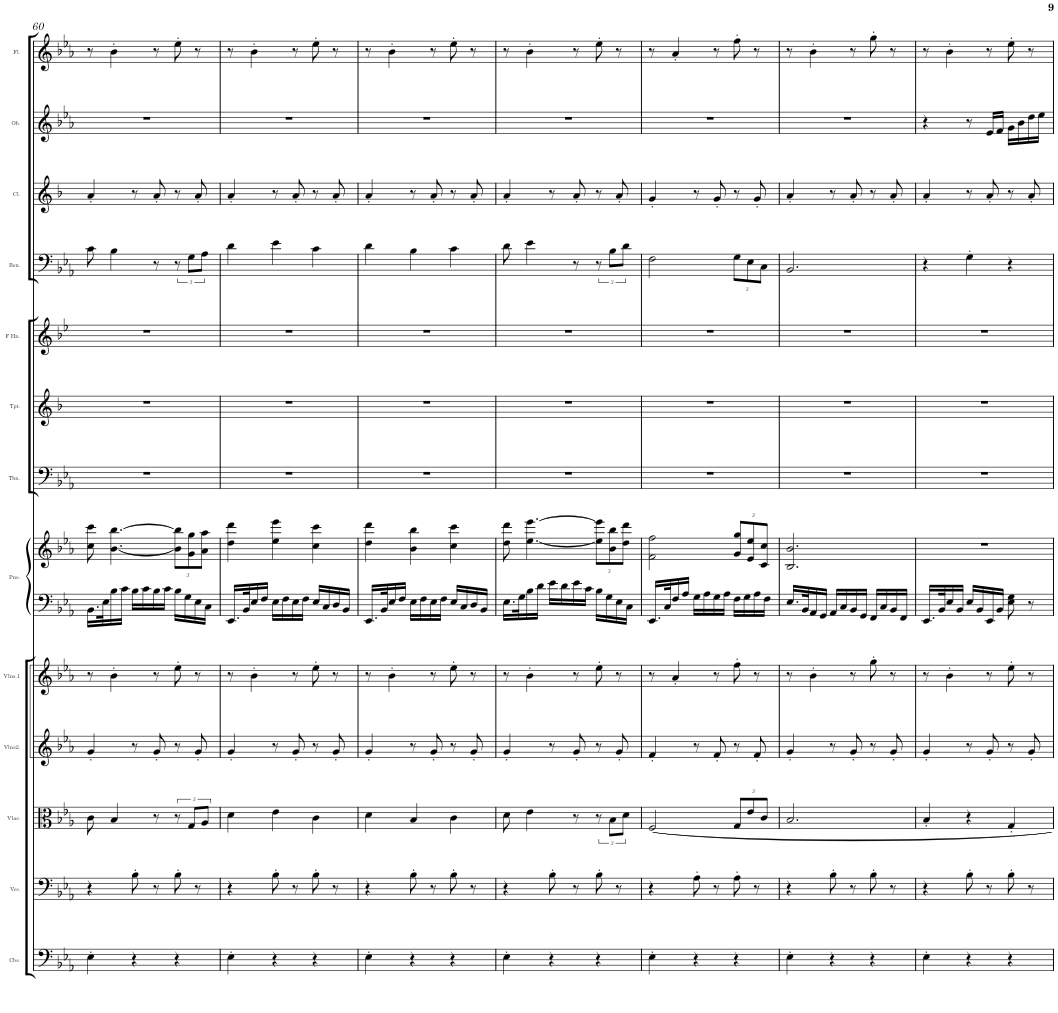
**kern	**kern	**kern	**kern	**kern	**kern	**kern	**kern	**kern	**kern	**kern	**kern	**kern	**kern
*part13	*part12	*part11	*part10	*part9	*part8	*part8	*part7	*part6	*part5	*part4	*part3	*part2	*part1
*staff14	*staff13	*staff12	*staff11	*staff10	*staff9	*staff8	*staff7	*staff6	*staff5	*staff4	*staff3	*staff2	*staff1
*I"Contrabass Section	*I"Violoncello Section	*I"Viola Section	*I"Violin Section2	*I"Violin Section1	*I"Grand Piano	*	*I"Trombone	*I"Trumpet	*I"French Horn	*I"Bassoon	*I"Clarinet	*I"Oboe	*I"Flute
*I'Cbs.	*I'Vcs.	*I'Vlas.	*I'Vlns2.	*I'Vlns.1	*I'Pno.	*	*I'Tbn.	*I'Tpt.	*I'F Hn.	*I'Bsn.	*I'Cl.	*I'Ob.	*I'Fl.
!!LO:PB:g=z
*clefF4	*clefF4	*clefC3	*clefG2	*clefG2	*clefF4	*clefG2	*clefF4	*clefG2	*clefG2	*clefF4	*clefG2	*clefG2	*clefG2
*Trd7c12	*	*	*	*	*	*	*	*Trd1c2	*Trd4c7	*	*Trd1c2	*	*
*k[b-e-a-]	*k[b-e-a-]	*k[b-e-a-]	*k[b-e-a-]	*k[b-e-a-]	*k[b-e-a-]	*k[b-e-a-]	*k[b-e-a-]	*k[b-]	*k[b-e-]	*k[b-e-a-]	*k[b-]	*k[b-e-a-]	*k[b-e-a-]
*E-:	*E-:	*E-:	*E-:	*E-:	*E-:	*E-:	*E-:	*F:	*B-:	*E-:	*F:	*E-:	*E-:
*M3/4	*M3/4	*M3/4	*M3/4	*M3/4	*M3/4	*M3/4	*M3/4	*M3/4	*M3/4	*M3/4	*M3/4	*M3/4	*M3/4
=60	=60	=60	=60	=60	=60	=60	=60	=60	=60	=60	=60	=60	=60
4E-'\	4r	8c\	4g'/	8r	16.BB-\LL	8cc\ 8ccc\	2.r	2.r	2.r	8c\	4a'/	2.r	8r
.	.	.	.	.	32E-\K	.	.	.	.	.	.	.	.
.	.	4B-/	.	4b-'\	16B-\	[4.b-\ [4.bb-\	.	.	.	4B-\	.	.	4b-'\
.	.	.	.	.	16c\JJ	.	.	.	.	.	.	.	.
4r	8B-'\	.	8r	.	16B-\LL	.	.	.	.	.	8r	.	.
.	.	.	.	.	16c\	.	.	.	.	.	.	.	.
.	8r	8r	8g'/	8r	16B-\	.	.	.	.	8r	8a'/	.	8r
.	.	.	.	.	16c\JJ	.	.	.	.	.	.	.	.
*	*	*	*	*	*	*Xbrackettup	*	*	*	*	*	*	*
4r	8B-'\	12r	8r	8ee-'\	16B-\LL	12b-\] 12bb-\]L	.	.	.	12r	8r	.	8ee-'\
.	.	.	.	.	16G\	.	.	.	.	.	.	.	.
.	.	12G/L	.	.	.	12g\ 12gg\	.	.	.	12G\L	.	.	.
.	8r	.	8g'/	8r	16E-\	.	.	.	.	.	8a'/	.	8r
.	.	12A-/J	.	.	.	12a-\ 12aa-\J	.	.	.	12A-\J	.	.	.
.	.	.	.	.	16C\JJ	.	.	.	.	.	.	.	.
=61	=61	=61	=61	=61	=61	=61	=61	=61	=61	=61	=61	=61	=61
4E-'\	4r	4d\	4g'/	8r	16.EE-/LL	4dd\ 4ddd\	2.r	2.r	2.r	4d\	4a'/	2.r	8r
.	.	.	.	.	32BB-/K	.	.	.	.	.	.	.	.
.	.	.	.	4b-'\	16E-/	.	.	.	.	.	.	.	4b-'\
.	.	.	.	.	16F/JJ	.	.	.	.	.	.	.	.
4r	8B-'\	4e-\	8r	.	16E-\LL	4ee-\ 4eee-\	.	.	.	4e-\	8r	.	.
.	.	.	.	.	16F\	.	.	.	.	.	.	.	.
.	8r	.	8g'/	8r	16E-\	.	.	.	.	.	8a'/	.	8r
.	.	.	.	.	16F\JJ	.	.	.	.	.	.	.	.
4r	8B-'\	4c\	8r	8ee-'\	16E-/LL	4cc\ 4ccc\	.	.	.	4c\	8r	.	8ee-'\
.	.	.	.	.	16C/	.	.	.	.	.	.	.	.
.	8r	.	8g'/	8r	16D/	.	.	.	.	.	8a'/	.	8r
.	.	.	.	.	16BB-/JJ	.	.	.	.	.	.	.	.
=62	=62	=62	=62	=62	=62	=62	=62	=62	=62	=62	=62	=62	=62
4E-'\	4r	4d\	4g'/	8r	16.EE-/LL	4dd\ 4ddd\	2.r	2.r	2.r	4d\	4a'/	2.r	8r
.	.	.	.	.	32BB-/K	.	.	.	.	.	.	.	.
.	.	.	.	4b-'\	16E-/	.	.	.	.	.	.	.	4b-'\
.	.	.	.	.	16F/JJ	.	.	.	.	.	.	.	.
4r	8B-'\	4B-/	8r	.	16E-\LL	4b-\ 4bb-\	.	.	.	4B-\	8r	.	.
.	.	.	.	.	16F\	.	.	.	.	.	.	.	.
.	8r	.	8g'/	8r	16E-\	.	.	.	.	.	8a'/	.	8r
.	.	.	.	.	16F\JJ	.	.	.	.	.	.	.	.
4r	8B-'\	4c\	8r	8ee-'\	16E-/LL	4cc\ 4ccc\	.	.	.	4c\	8r	.	8ee-'\
.	.	.	.	.	16C/	.	.	.	.	.	.	.	.
.	8r	.	8g'/	8r	16D/	.	.	.	.	.	8a'/	.	8r
.	.	.	.	.	16BB-/JJ	.	.	.	.	.	.	.	.
=63	=63	=63	=63	=63	=63	=63	=63	=63	=63	=63	=63	=63	=63
4E-'\	4r	8d\	4g'/	8r	16.E-\LL	8dd\ 8ddd\	2.r	2.r	2.r	8d\	4a'/	2.r	8r
.	.	.	.	.	32G\K	.	.	.	.	.	.	.	.
.	.	4e-\	.	4b-'\	16B-\	[4.ee-\ [4.eee-\	.	.	.	4e-\	.	.	4b-'\
.	.	.	.	.	16d\JJ	.	.	.	.	.	.	.	.
4r	8B-'\	.	8r	.	16e-\LL	.	.	.	.	.	8r	.	.
.	.	.	.	.	16d\	.	.	.	.	.	.	.	.
.	8r	8r	8g'/	8r	16e-\	.	.	.	.	8r	8a'/	.	8r
.	.	.	.	.	16c\JJ	.	.	.	.	.	.	.	.
4r	8B-'\	12r	8r	8ee-'\	16B-\LL	12ee-\] 12eee-\]L	.	.	.	12r	8r	.	8ee-'\
.	.	.	.	.	16G\	.	.	.	.	.	.	.	.
.	.	12B-\L	.	.	.	12b-\ 12bb-\	.	.	.	12B-\L	.	.	.
.	8r	.	8g'/	8r	16E-\	.	.	.	.	.	8a'/	.	8r
.	.	12d\J	.	.	.	12dd\ 12ddd\J	.	.	.	12d\J	.	.	.
.	.	.	.	.	16C\JJ	.	.	.	.	.	.	.	.
=64	=64	=64	=64	=64	=64	=64	=64	=64	=64	=64	=64	=64	=64
4E-'\	4r	[2F/	4f'/	8r	16.EE-/LL	2f\ 2ff\	2.r	2.r	2.r	2F\	4g'/	2.r	8r
.	.	.	.	.	32C/K	.	.	.	.	.	.	.	.
.	.	.	.	4a-'/	16F/	.	.	.	.	.	.	.	4a-'/
.	.	.	.	.	16A-/JJ	.	.	.	.	.	.	.	.
4r	8A-'\	.	8r	.	16G\LL	.	.	.	.	.	8r	.	.
.	.	.	.	.	16A-\	.	.	.	.	.	.	.	.
.	8r	.	8f'/	8r	16G\	.	.	.	.	.	8g'/	.	8r
.	.	.	.	.	16A-\JJ	.	.	.	.	.	.	.	.
*	*	*Xbrackettup	*	*	*	*	*	*	*	*Xbrackettup	*	*	*
4r	8A-'\	12G/L	8r	8ff'\	16F\LL	12g/ 12gg/L	.	.	.	12G\L	8r	.	8ff'\
.	.	.	.	.	16G\	.	.	.	.	.	.	.	.
.	.	12e-/	.	.	.	12e-/ 12ee-/	.	.	.	12E-\	.	.	.
.	8r	.	8f'/	8r	16A-\	.	.	.	.	.	8g'/	.	8r
.	.	12c/J	.	.	.	12c/ 12cc/J	.	.	.	12C\J	.	.	.
.	.	.	.	.	16F\JJ	.	.	.	.	.	.	.	.
=65	=65	=65	=65	=65	=65	=65	=65	=65	=65	=65	=65	=65	=65
4E-'\	4r	2.B-/	4g'/	8r	16.E-/LL	2.B-/ 2.b-/	2.r	2.r	2.r	2.BB-/	4a'/	2.r	8r
.	.	.	.	.	32BB-/K	.	.	.	.	.	.	.	.
.	.	.	.	4b-'\	16AA-/	.	.	.	.	.	.	.	4b-'\
.	.	.	.	.	16GG/JJ	.	.	.	.	.	.	.	.
4r	8B-'\	.	8r	.	16AA-/LL	.	.	.	.	.	8r	.	.
.	.	.	.	.	16C/	.	.	.	.	.	.	.	.
.	8r	.	8g'/	8r	16BB-/	.	.	.	.	.	8a'/	.	8r
.	.	.	.	.	16GG/JJ	.	.	.	.	.	.	.	.
4r	8B-'\	.	8r	8gg'\	16FF/LL	.	.	.	.	.	8r	.	8gg'\
.	.	.	.	.	16C/	.	.	.	.	.	.	.	.
.	8r	.	8g'/	8r	16BB-/	.	.	.	.	.	8a'/	.	8r
.	.	.	.	.	16FF/JJ	.	.	.	.	.	.	.	.
=66	=66	=66	=66	=66	=66	=66	=66	=66	=66	=66	=66	=66	=66
4E-'\	4r	4B-'/	4g'/	8r	16.EE-/LL	2.r	2.r	2.r	2.r	4r	4a'/	4r	8r
.	.	.	.	.	32BB-/K	.	.	.	.	.	.	.	.
.	.	.	.	4b-'\	16E-/	.	.	.	.	.	.	.	4b-'\
.	.	.	.	.	16BB-/JJ	.	.	.	.	.	.	.	.
4r	8B-'\	4r	8r	.	16E-/LL	.	.	.	.	4G'\	8r	8r	.
.	.	.	.	.	16BB-/	.	.	.	.	.	.	.	.
.	8r	.	8g'/	8r	16EE-/	.	.	.	.	.	8a'/	16e-/LL	8r
.	.	.	.	.	16BB-/JJ	.	.	.	.	.	.	16f/JJ	.
4r	8B-'\	4G'/	8r	8ee-'\	8E-\ 8G\	.	.	.	.	4r	8r	16g\LL	8ee-'\
.	.	.	.	.	.	.	.	.	.	.	.	16b-\	.
.	8r	.	8g'/	8r	8r	.	.	.	.	.	8a'/	16dd\	8r
.	.	.	.	.	.	.	.	.	.	.	.	16ee-\JJ	.
=	=	=	=	=	=	=	=	=	=	=	=	=	=
*-	*-	*-	*-	*-	*-	*-	*-	*-	*-	*-	*-	*-	*-
